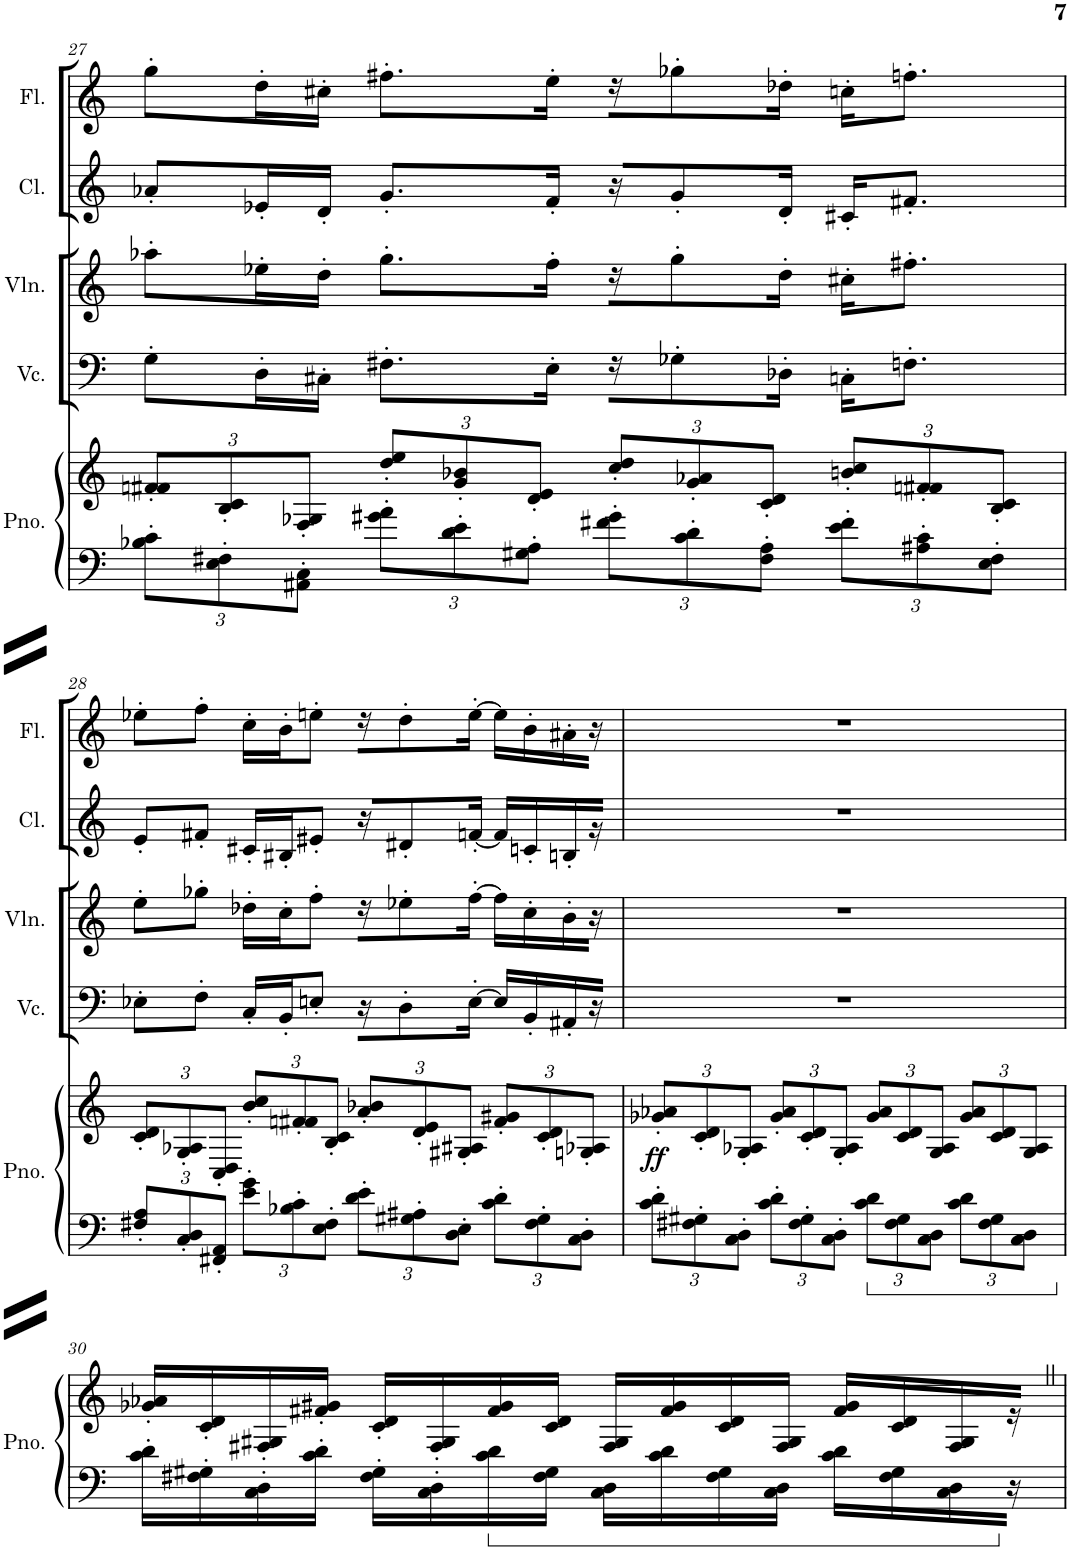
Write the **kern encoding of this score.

**kern	**kern	**dynam	**kern	**kern	**kern	**kern
*part5	*part5	*part5	*part4	*part3	*part2	*part1
*staff6	*staff5	*staff5/6	*staff4	*staff3	*staff2	*staff1
*I"Grand Piano	*	*	*I"Violoncello	*I"Violin	*I"Clarinet	*I"Flute
*I'Pno.	*	*	*I'Vc.	*I'Vln.	*I'Cl.	*I'Fl.
!!LO:PB:g=z
*clefF4	*clefG2	*	*clefF4	*clefG2	*clefG2	*clefG2
*	*	*	*	*	*Trd1c2	*
*k[]	*k[]	*	*k[]	*k[]	*k[]	*k[]
*M4/4	*M4/4	*	*M4/4	*M4/4	*M4/4	*M4/4
*Xbrackettup	*Xbrackettup	*	*	*	*	*
=27	=27	=27	=27	=27	=27	=27
12B-X\' 12c\'L	12fn/' 12f#X/'L	.	8G'\L	8aa-X'\L	8a-X'/L	8gg'\L
12E\' 12F#X\'	12B/' 12c/'	.	.	.	.	.
.	.	.	16D'\L	16ee-X'\L	16e-X'/L	16dd'\L
12AA#X\' 12C\'J	12F/' 12G-X/'J	.	.	.	.	.
.	.	.	16C#X'\JJ	16dd'\JJ	16d'/JJ	16cc#X'\JJ
12g#X\' 12a\'L	12dd/' 12ee/'L	.	8.F#X'\L	8.gg'\L	8.g'/L	8.ff#X'\L
12d\' 12e\'	12g/' 12b-X/'	.	.	.	.	.
12G#X\' 12A\'J	12d/' 12e/'J	.	.	.	.	.
.	.	.	16E'\Jk	16ff'\Jk	16f'/Jk	16ee'\Jk
12f#X\' 12g#\'L	12cc/' 12dd/'L	.	16r	16r	16r	16r
.	.	.	8G-X'\	8gg'\	8g'/	8gg-X'\
12c\' 12d\'	12g/' 12a-X/'	.	.	.	.	.
12F#\' 12A\'J	12c/' 12d/'J	.	.	.	.	.
.	.	.	16D-X'\Jk	16dd'\Jk	16d'/Jk	16dd-X'\Jk
12e\' 12f#\'L	12bn/' 12cc/'L	.	16Cn'\KL	16cc#X'\KL	16c#X'/KL	16ccn'\KL
.	.	.	8.Fn'\J	8.ff#X'\J	8.f#X'/J	8.ffn'\J
12A#X\' 12c\'	12fn/' 12f#X/'	.	.	.	.	.
12E\' 12F#\'J	12B/' 12c/'J	.	.	.	.	.
!!LO:LB:g=z
=28	=28	=28	=28	=28	=28	=28
12F#X/' 12A/'L	12c/' 12d/'L	.	8E-X'\L	8ee'\L	8e'/L	8ee-X'\L
12C/' 12D/'	12G/' 12A-X/'	.	.	.	.	.
.	.	.	8F'\J	8gg-X'\J	8f#X'/J	8ff'\J
12FF#X/' 12AA/'J	12C/' 12D/'J	.	.	.	.	.
12e\' 12g\'L	12b/' 12cc/'L	.	16C'/LL	16dd-X'\LL	16c#X'/LL	16cc'\LL
.	.	.	16BB'/J	16cc'\J	16B#X'/J	16b'\J
12B-X\' 12c\'	12fn/' 12f#X/'	.	.	.	.	.
.	.	.	8En'/J	8ff'\J	8e#X'/J	8een'\J
12E\' 12F#\'J	12B/' 12c/'J	.	.	.	.	.
12d\' 12e\'L	12a/' 12b-X/'L	.	16r	16r	16r	16r
.	.	.	8D'\	8ee-X'\	8d#X'/	8dd'\
12G#X\' 12A#X\'	12d/' 12e/'	.	.	.	.	.
12D\' 12E\'J	12G#X/' 12A#X/'J	.	.	.	.	.
.	.	.	[16E'\Jk	[16ff'\Jk	[16fn'/Jk	[16ee'\Jk
12c\' 12d\'L	12f#/' 12g#X/'L	.	16E/LL]	16ff\LL]	16f/LL]	16ee\LL]
.	.	.	16BB'/	16cc'\	16cn'/	16b'\
12F#\' 12G#\'	12c/' 12d/'	.	.	.	.	.
.	.	.	16AA#X'/	16b'\	16Bn'/	16a#X'\
12C\' 12D\'J	12Gn/' 12A-X/'J	.	.	.	.	.
.	.	.	16r	16r	16r	16r
=29	=29	=29	=29	=29	=29	=29
!	!	!LO:DY:b	!	!	!	!
12c\' 12d\'L	12g-X/' 12a-X/'L	ff	1r	1r	1r	1r
12F#X\' 12G#X\'	12c/' 12d/'	.	.	.	.	.
12C\' 12D\'J	12G/' 12A-X/'J	.	.	.	.	.
12c\' 12d\'L	12g-/' 12a-/'L	.	.	.	.	.
12F#\' 12G#\'	12c/' 12d/'	.	.	.	.	.
12C\' 12D\'J	12G/' 12A-/'J	.	.	.	.	.
12c\ 12d\L	12g-/ 12a-/L	.	.	.	.	.
12F#\ 12G#\	12c/ 12d/	.	.	.	.	.
12C\ 12D\J	12G/ 12A-/J	.	.	.	.	.
12c\ 12d\L	12g-/ 12a-/L	.	.	.	.	.
12F#\ 12G#\	12c/ 12d/	.	.	.	.	.
12C\ 12D\J	12G/ 12A-/J	.	.	.	.	.
!!LO:LB:g=z
=30	=30	=30	=30	=30	=30	=30
16c\' 16d\'LL	16g-X/' 16a-X/'LL	.	1r	1r	1r	1r
16F#X\' 16G#X\'	16c/' 16d/'	.	.	.	.	.
16C\' 16D\'	16F#X/' 16G#X/'	.	.	.	.	.
16c\' 16d\'JJ	16f#X/' 16g#X/'JJ	.	.	.	.	.
16F#\' 16G#\'LL	16c/' 16d/'LL	.	.	.	.	.
16C\' 16D\'	16F#/' 16G#/'	.	.	.	.	.
16c\ 16d\	16f#/ 16g#/	.	.	.	.	.
16F#\ 16G#\JJ	16c/ 16d/JJ	.	.	.	.	.
16C\ 16D\LL	16F#/ 16G#/LL	.	.	.	.	.
16c\ 16d\	16f#/ 16g#/	.	.	.	.	.
16F#\ 16G#\	16c/ 16d/	.	.	.	.	.
16C\ 16D\JJ	16F#/ 16G#/JJ	.	.	.	.	.
16c\ 16d\LL	16f#/ 16g#/LL	.	.	.	.	.
16F#\ 16G#\	16c/ 16d/	.	.	.	.	.
16C\ 16D\	16F#/ 16G#/	.	.	.	.	.
16r	16r	.	.	.	.	.
=	=	=	=	=	=	=
*-	*-	*-	*-	*-	*-	*-
